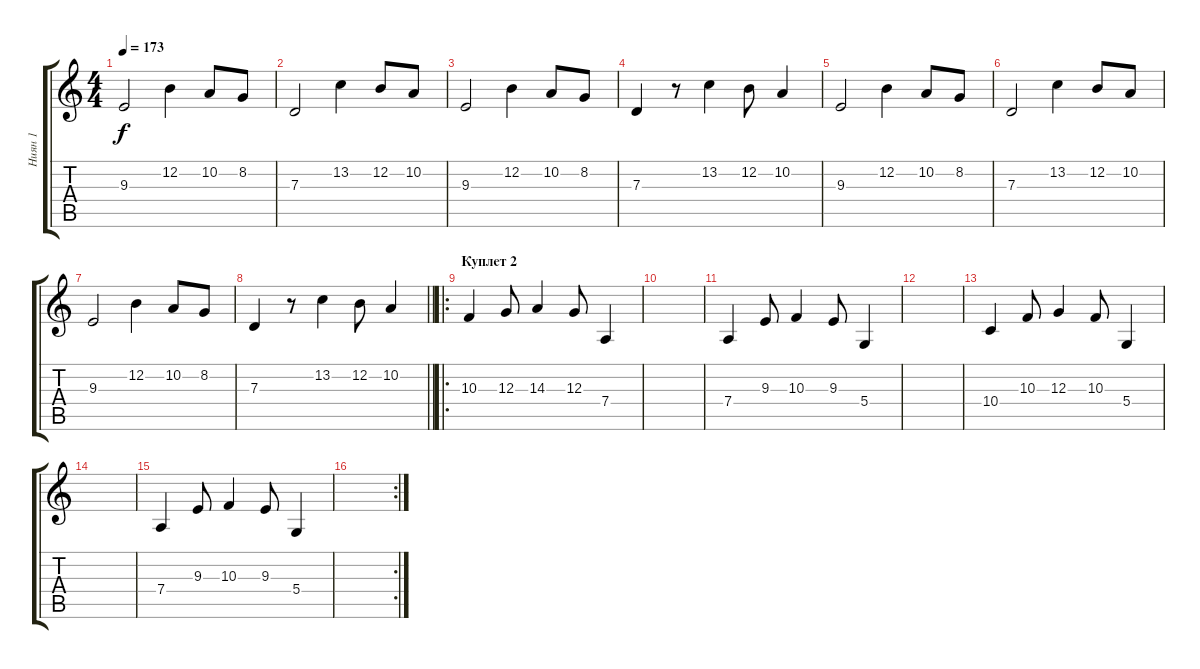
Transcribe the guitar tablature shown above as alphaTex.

\track ("Ниян 1" "Ниян 1") {instrument orchestralharp}
\staff {score tabs}
\tuning (E4 B3 G3 D3 A2 E2) {hide}
\ts (4 4)
\tempo 173
\clef g2
\ks c
9.3.2{dy f} 12.2.4 10.2.8 8.2.8 |
7.3.2 13.2.4 12.2.8 10.2.8 |
9.3.2 12.2.4 10.2.8 8.2.8 |
7.3.4 r.8 13.2.4 12.2.8 10.2.4 |
9.3.2 12.2.4 10.2.8 8.2.8 |
7.3.2 13.2.4 12.2.8 10.2.8 |
9.3.2 12.2.4 10.2.8 8.2.8 |
\barLineRight lightlight
7.3.4 r.8 13.2.4 12.2.8 10.2.4 |
\ro
\section ("" "Куплет 2")
10.3.4 12.3.8 14.3.4 12.3.8 7.4.4 |
|
7.4.4 9.3.8 10.3.4 9.3.8 5.4.4 |
|
10.4.4 10.3.8 12.3.4 10.3.8 5.4.4 |
|
7.4.4 9.3.8 10.3.4 9.3.8 5.4.4 |
\rc 2
